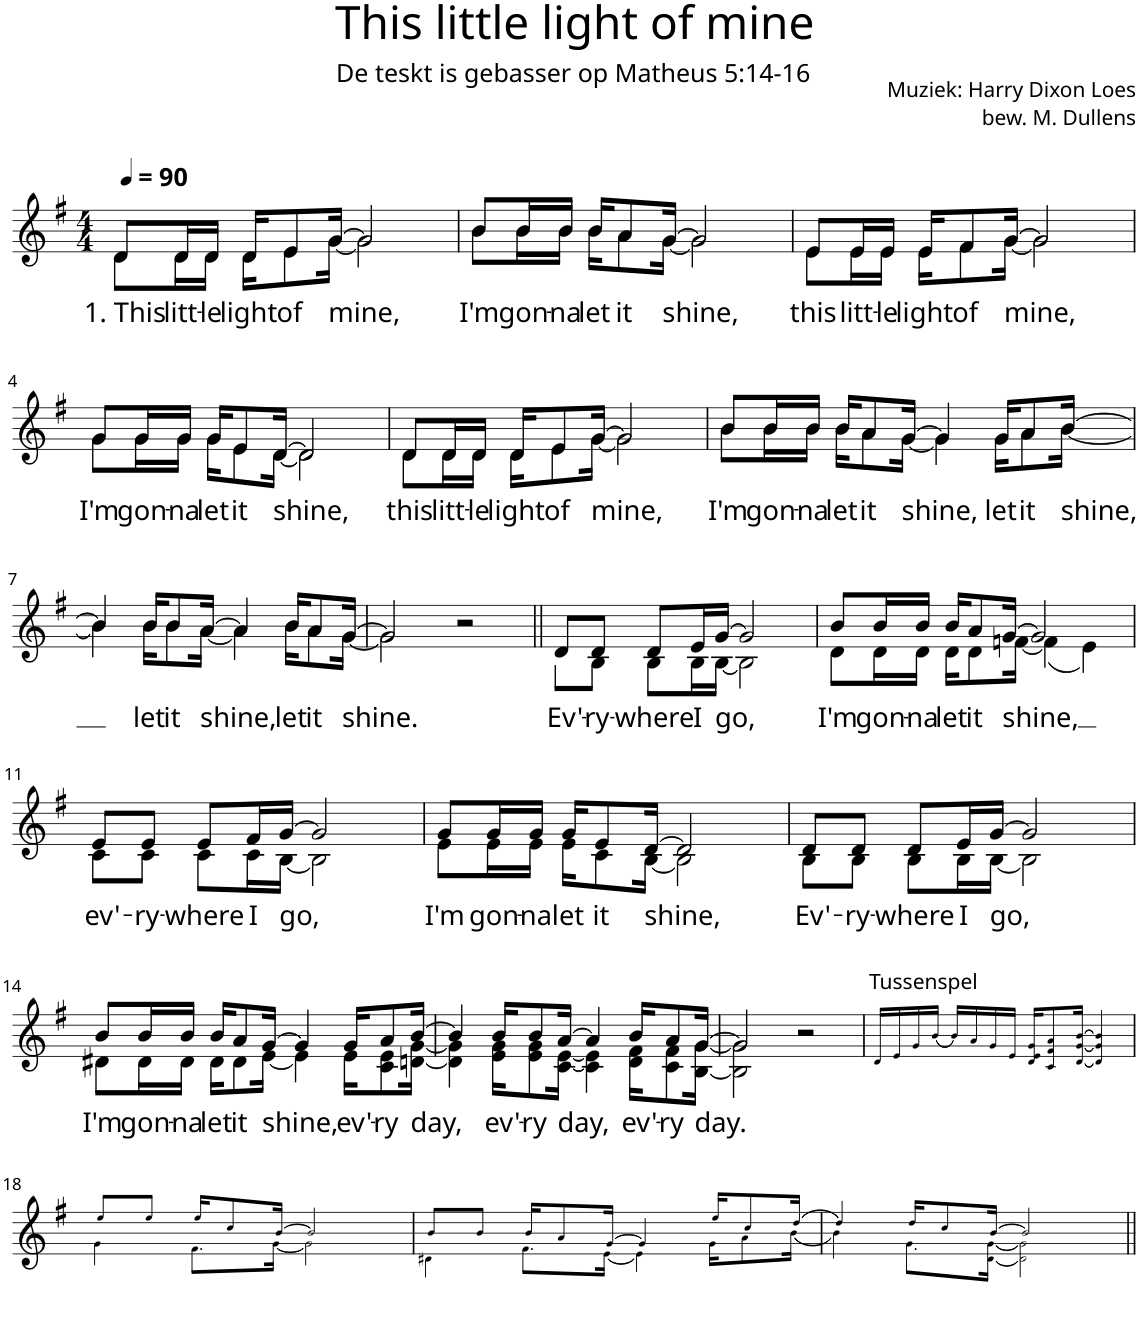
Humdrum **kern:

**kern	**text
*part1	*part1
*staff1	*staff1
*I"Soprano	*
*clefG2	*
*k[f#]	*
*M4/4	*
*MM90	*
=1	=1
!	!LO:LY:b
*^	*
8d/L	8d\L	1. This
!	!	!LO:LY:b
16d/L	16d\L	litt-
!	!	!LO:LY:b
16d/JJ	16d\JJ	-le
!	!	!LO:LY:b
16d/KL	16d\KL	light
!	!	!LO:LY:b
8e/	8e\	of
!	!	!LO:LY:b
[16g/Jk	[16g\Jk	mine,
2g/]	2g\]	.
=2	=2	=2
!	!	!LO:LY:b
8b/L	8b\L	I'm
!	!	!LO:LY:b
16b/L	16b\L	gon-
!	!	!LO:LY:b
16b/JJ	16b\JJ	-na
!	!	!LO:LY:b
16b/KL	16b\KL	let
!	!	!LO:LY:b
8a/	8a\	it
!	!	!LO:LY:b
[16g/Jk	[16g\Jk	shine,
2g/]	2g\]	.
=3	=3	=3
!	!	!LO:LY:b
8e/L	8e\L	this
!	!	!LO:LY:b
16e/L	16e\L	litt-
!	!	!LO:LY:b
16e/JJ	16e\JJ	-le
!	!	!LO:LY:b
16e/KL	16e\KL	light
!	!	!LO:LY:b
8f#/	8f#\	of
!	!	!LO:LY:b
[16g/Jk	[16g\Jk	mine,
2g/]	2g\]	.
!!LO:LB:g=z	!!
=4	=4	=4
!	!	!LO:LY:b
8g/L	8g\L	I'm
!	!	!LO:LY:b
16g/L	16g\L	gon-
!	!	!LO:LY:b
16g/JJ	16g\JJ	-na
!	!	!LO:LY:b
16g/KL	16g\KL	let
!	!	!LO:LY:b
8e/	8e\	it
!	!	!LO:LY:b
[16d/Jk	[16d\Jk	shine,
2d/]	2d\]	.
=5	=5	=5
!	!	!LO:LY:b
8d/L	8d\L	this
!	!	!LO:LY:b
16d/L	16d\L	litt-
!	!	!LO:LY:b
16d/JJ	16d\JJ	-le
!	!	!LO:LY:b
16d/KL	16d\KL	light
!	!	!LO:LY:b
8e/	8e\	of
!	!	!LO:LY:b
[16g/Jk	[16g\Jk	mine,
2g/]	2g\]	.
=6	=6	=6
!	!	!LO:LY:b
8b/L	8b\L	I'm
!	!	!LO:LY:b
16b/L	16b\L	gon-
!	!	!LO:LY:b
16b/JJ	16b\JJ	-na
!	!	!LO:LY:b
16b/KL	16b\KL	let
!	!	!LO:LY:b
8a/	8a\	it
!	!	!LO:LY:b
[16g/Jk	[16g\Jk	shine,
4g/]	4g\]	.
!	!	!LO:LY:b
16g/KL	16g\KL	let
!	!	!LO:LY:b
8a/	8a\	it
!	!	!LO:LY:b
[16b/Jk	[16b\Jk	shine,
!!LO:LB:g=z	!!
=7	=7	=7
4b/]	4b\]	.
!	!	!LO:LY:b
16b/KL	16b\KL	let
!	!	!LO:LY:b
8b/	8b\	it
!	!	!LO:LY:b
[16a/Jk	[16a\Jk	shine,
4a/]	4a\]	.
!	!	!LO:LY:b
16b/KL	16b\KL	let
!	!	!LO:LY:b
8a/	8a\	it
!	!	!LO:LY:b
[16g/Jk	[16g\Jk	shine.
=8	=8	=8
2g/]	2g\]	.
2r	2ryy	.
=9||	=9||	=9||
!	!	!LO:LY:b
8d/L	8B\L	Ev'-
!	!	!LO:LY:b
8d/J	8B\J	-ry-
!	!	!LO:LY:b
8d/L	8B\L	-where
!	!	!LO:LY:b
16e/L	16B\L	I
!	!	!LO:LY:b
[16g/JJ	[16B\JJ	go,
2g/]	2B\]	.
=10	=10	=10
!	!	!LO:LY:b
8b/L	8d\L	I'm
!	!	!LO:LY:b
16b/L	16d\L	gon-
!	!	!LO:LY:b
16b/JJ	16d\JJ	-na
!	!	!LO:LY:b
16b/KL	16d\KL	let
!	!	!LO:LY:b
8a/	8d\	it
!	!	!LO:LY:b
[16g/Jk	[16fn\Jk	shine,
2g/]	(4f\]	.
.	4e\)	.
!!LO:LB:g=z	!!
=11	=11	=11
!	!	!LO:LY:b
8e/L	8c\L	ev'-
!	!	!LO:LY:b
8e/J	8c\J	-ry-
!	!	!LO:LY:b
8e/L	8c\L	-where
!	!	!LO:LY:b
16f#/L	16c\L	I
!	!	!LO:LY:b
[16g/JJ	[16B\JJ	go,
2g/]	2B\]	.
=12	=12	=12
!	!	!LO:LY:b
8g/L	8e\L	I'm
!	!	!LO:LY:b
16g/L	16e\L	gon-
!	!	!LO:LY:b
16g/JJ	16e\JJ	-na
!	!	!LO:LY:b
16g/KL	16e\KL	let
!	!	!LO:LY:b
8e/	8c\	it
!	!	!LO:LY:b
[16d/Jk	[16B\Jk	shine,
2d/]	2B\]	.
=13	=13	=13
!	!	!LO:LY:b
8d/L	8B\L	Ev'-
!	!	!LO:LY:b
8d/J	8B\J	-ry-
!	!	!LO:LY:b
8d/L	8B\L	-where
!	!	!LO:LY:b
16e/L	16B\L	I
!	!	!LO:LY:b
[16g/JJ	[16B\JJ	go,
2g/]	2B\]	.
!!LO:LB:g=z	!!
=14	=14	=14
!	!	!LO:LY:b
8b/L	8d#X\L	I'm
!	!	!LO:LY:b
16b/L	16d#\L	gon-
!	!	!LO:LY:b
16b/JJ	16d#\JJ	-na
!	!	!LO:LY:b
16b/KL	16d#\KL	let
!	!	!LO:LY:b
8a/	8d#\	it
!	!	!LO:LY:b
[16g/Jk	[16e\Jk	shine,
4g/]	4e\]	.
!	!	!LO:LY:b
16g/KL	16e\KL	ev'-
!	!	!LO:LY:b
8a/	8c\ 8e\	-ry
!	!	!LO:LY:b
[16b/Jk	[16dn\ [16g\Jk	day,
=15	=15	=15
4b/]	4d\] 4g\]	.
!	!	!LO:LY:b
16b/KL	16e\ 16g\KL	ev'-
!	!	!LO:LY:b
8b/	8e\ 8g\	-ry
!	!	!LO:LY:b
[16a/Jk	[16c\ [16e\Jk	day,
4a/]	4c\] 4e\]	.
!	!	!LO:LY:b
16b/KL	16d\ 16f#\KL	ev'-
!	!	!LO:LY:b
8a/	8c\ 8f#\	-ry
!	!	!LO:LY:b
[16g/Jk	[16B\ [16g\Jk	day.
=16	=16	=16
2g/]	2B\] 2g\]	.
2r	2ryy	.
=17	=17	=17
!LO:TX:a:t=Tussenspel	!	!
*v	*v	*
16d!/LL	.
16e!/	.
16g!/	.
[16b!/JJ	.
16b!/LL]	.
16a!/	.
16g!/	.
16e!/JJ	.
16d!/ 16e!/ 16g!/KL	.
8c!/ 8f#!/ 8a!/	.
[16d!/ [16g!/ [16b!/Jk	.
4d!/] 4g!/] 4b!/]	.
!!LO:LB:g=z
=18	=18
*^	*
8ee!/L	4g!\	.
8ee!/J	.	.
16ee!/KL	8.f#!\L	.
8cc!/	.	.
[16b!/Jk	[16g!\Jk	.
2b!/]	2g!\]	.
=19	=19	=19
8b!/L	4d#X!\	.
8b!/J	.	.
16b!/KL	8.f#!\L	.
8a!/	.	.
[16g!/Jk	[16e!\Jk	.
4g!/]	4e!\]	.
16ee!/KL	16g!\KL	.
8cc!/	8a!\	.
[16dd!/Jk	[16b!\Jk	.
=20	=20	=20
4dd!/]	4b!\]	.
16dd!/KL	8.g!\L	.
8cc!/	.	.
[16b!/Jk	[16d!\ [16g!\Jk	.
2b!/]	2d!\] 2g!\]	.
*v	*v	*
=||	=||
*-	*-
